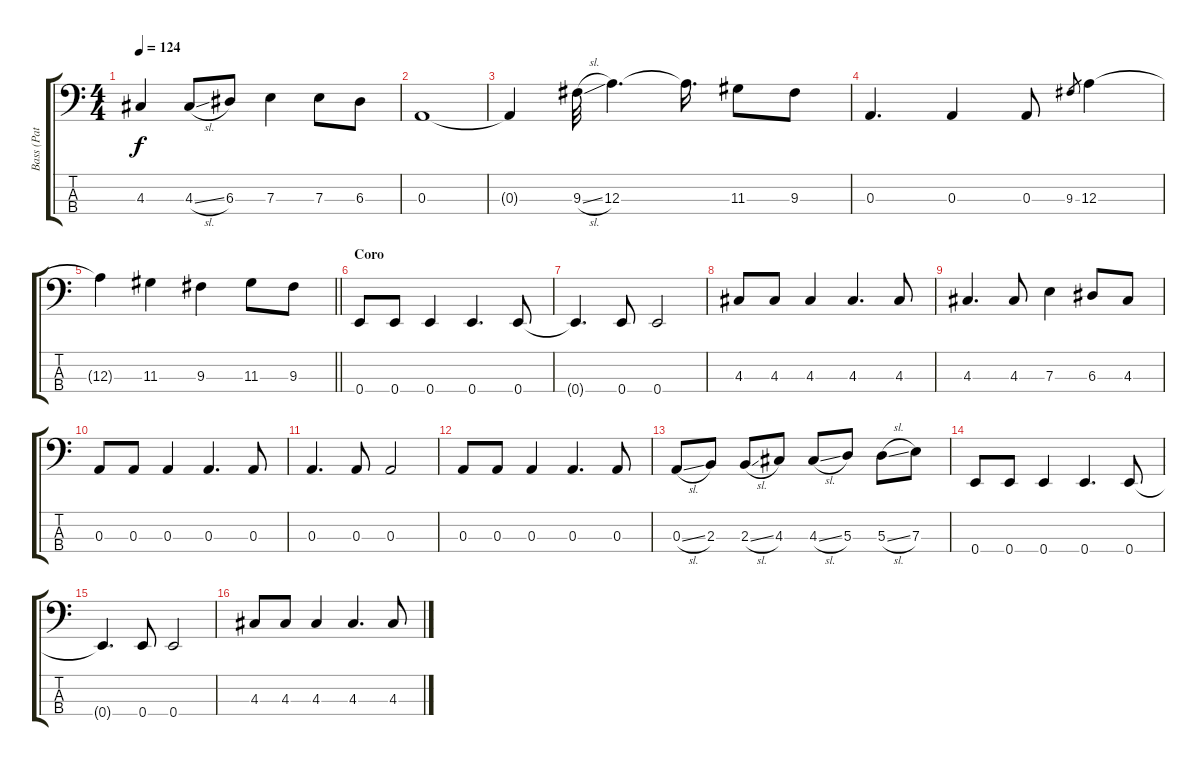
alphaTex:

\track ("Bass (Pat Aldrich)" "Bass (Pat ") {instrument electricbassfinger}
\staff {score tabs}
\tuning (G2 D2 A1 E1) {hide}
\ts (4 4)
\tempo 124
\clef f4
\ks c
4.3{t}.4{dy f} 4.3{sl}.8 6.3.8 7.3.4 7.3.8 6.3.8 |
0.3.1 |
0.3{t}.4 9.3{sl}.32 12.3.4{d} 12.3{t}.16{d} 11.3.8 9.3.8 |
0.3.4{d} 0.3.4 0.3.8 9.3.8{gr} 12.3.4 |
\barLineRight lightlight
12.3{t}.4 11.3.4 9.3.4 11.3.8 9.3.8 |
\section ("" "Coro")
0.4.8 0.4.8 0.4.4 0.4.4{d} 0.4.8 |
0.4{t}.4{d} 0.4.8 0.4.2 |
4.3.8 4.3.8 4.3.4 4.3.4{d} 4.3.8 |
4.3.4{d} 4.3.8 7.3.4 6.3.8 4.3.8 |
0.3.8 0.3.8 0.3.4 0.3.4{d} 0.3.8 |
0.3.4{d} 0.3.8 0.3.2 |
0.3.8 0.3.8 0.3.4 0.3.4{d} 0.3.8 |
0.3{sl}.8 2.3.8 2.3{sl}.8 4.3.8 4.3{sl}.8 5.3.8 5.3{sl}.8 7.3.8 |
0.4.8 0.4.8 0.4.4 0.4.4{d} 0.4.8 |
0.4{t}.4{d} 0.4.8 0.4.2 |
4.3.8 4.3.8 4.3.4 4.3.4{d} 4.3.8
